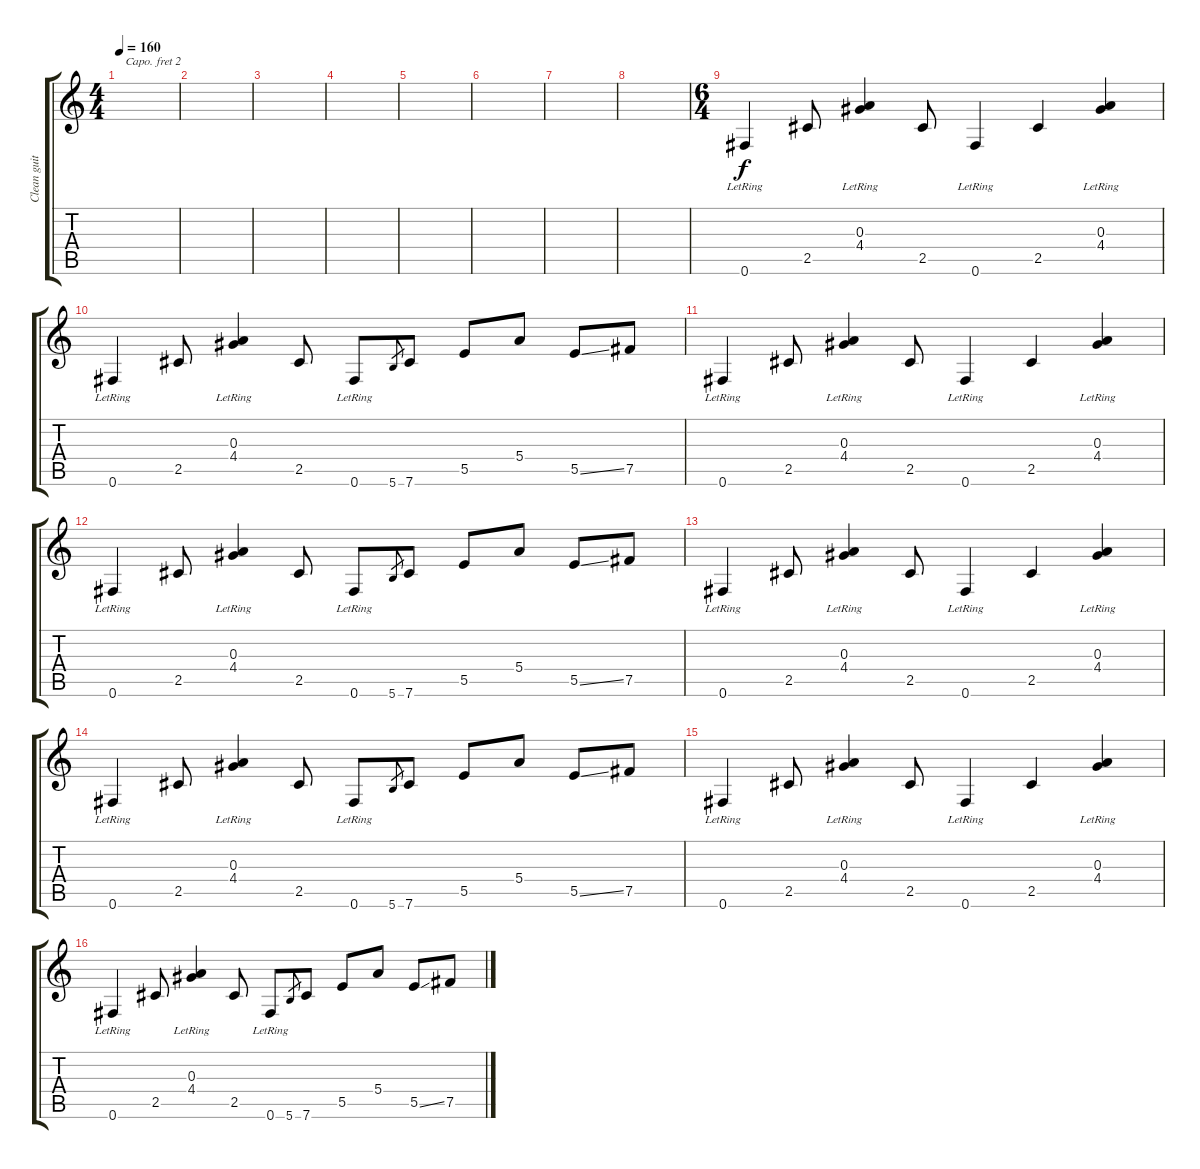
\track ("Clean guitar" "Clean guit") {instrument electricguitarjazz}
\staff {score tabs}
\capo 2
\tuning (E4 B3 G3 D3 A2 E2) {hide}
\ts (4 4)
\tempo 160
\clef g2
\ks c
|
|
|
|
|
|
|
|
\ts (6 4)
0.6{lr}.4 2.5.8 (0.3{lr} 4.4{lr}).4 2.5.8 0.6{lr}.4 2.5.4 (0.3{lr} 4.4{lr}).4 |
0.6{lr}.4 2.5.8 (0.3{lr} 4.4{lr}).4 2.5.8 0.6{lr}.8 5.6.8{gr} 7.6.8 5.5.8 5.4.8 5.5{ss}.8 7.5.8 |
0.6{lr}.4 2.5.8 (0.3{lr} 4.4{lr}).4 2.5.8 0.6{lr}.4 2.5.4 (0.3{lr} 4.4{lr}).4 |
0.6{lr}.4 2.5.8 (0.3{lr} 4.4{lr}).4 2.5.8 0.6{lr}.8 5.6.8{gr} 7.6.8 5.5.8 5.4.8 5.5{ss}.8 7.5.8 |
0.6{lr}.4 2.5.8 (0.3{lr} 4.4{lr}).4 2.5.8 0.6{lr}.4 2.5.4 (0.3{lr} 4.4{lr}).4 |
0.6{lr}.4 2.5.8 (0.3{lr} 4.4{lr}).4 2.5.8 0.6{lr}.8 5.6.8{gr} 7.6.8 5.5.8 5.4.8 5.5{ss}.8 7.5.8 |
0.6{lr}.4 2.5.8 (0.3{lr} 4.4{lr}).4 2.5.8 0.6{lr}.4 2.5.4 (0.3{lr} 4.4{lr}).4 |
0.6{lr}.4 2.5.8 (0.3{lr} 4.4{lr}).4 2.5.8 0.6{lr}.8 5.6.8{gr} 7.6.8 5.5.8 5.4.8 5.5{ss}.8 7.5.8
